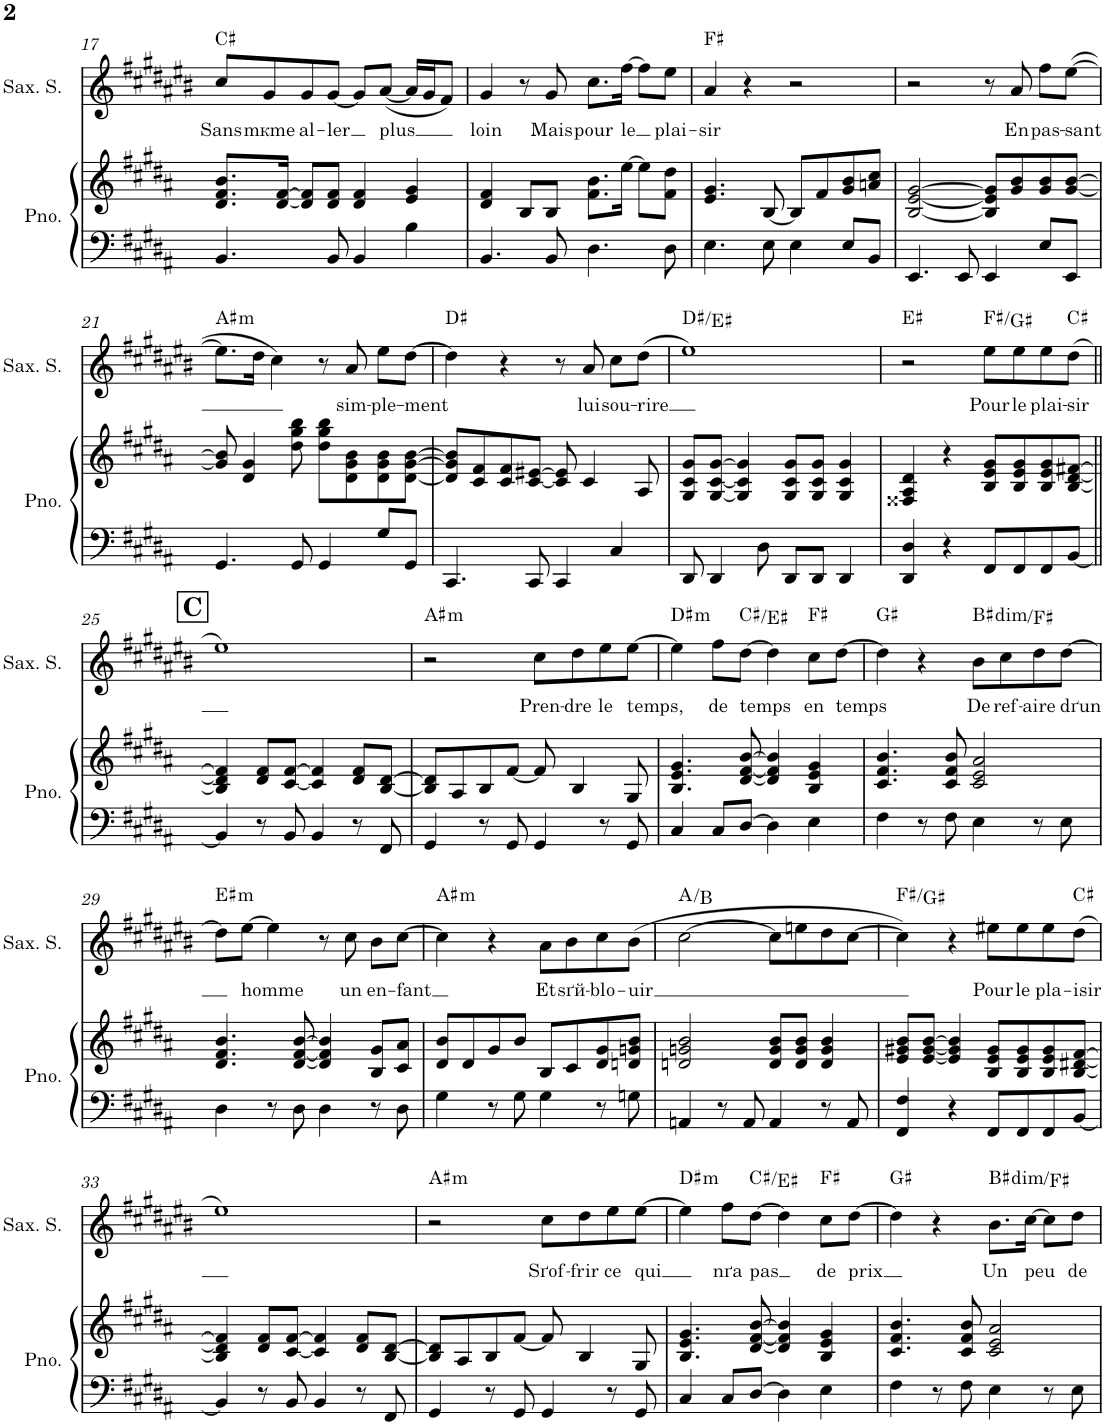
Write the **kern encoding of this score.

**kern	**kern	**kern	**text	**harte
*part2	*part2	*part1	*part1	*part1
*staff3	*staff2	*staff1	*staff1	*
*I"Piano	*	*I"Saxophone Soprano	*	*
*I'Pno.	*	*I'Sax. S.	*	*
!!LO:PB:g=z
*clefF4	*clefG2	*clefG2	*	*
*	*	*Trd1c2	*	*
*k[f#c#g#d#a#]	*k[f#c#g#d#a#]	*k[f#c#g#d#a#e#b#]	*	*
*B:	*B:	*C#:	*	*
*M4/4	*M4/4	*M4/4	*	*
=17	=17	=17	=17	=17
!	!	!	!LO:LY:b	!
4.BB/	8.d#/ 8.f#/ 8.b/L	8cc#/L	Sans	C#:maj
!	!	!	!LO:LY:b	!
.	.	8g#/	mкme	.
.	[16d#/ [16f#/Jk	.	.	.
!	!	!	!LO:LY:b	!
.	8d#/] 8f#/]L	8g#/	al-	.
!	!	!	!LO:LY:b	!
8BB/	8d#/ 8f#/J	[8g#/J	-ler	.
4BB/	4d#/ 4f#/	8g#/L]	.	.
!	!	!	!LO:LY:b	!
.	.	([8a#/J	plus	.
4B\	4e/ 4g#/	16a#/LL]	.	.
.	.	16g#/J	.	.
.	.	8f#/J)	.	.
=18	=18	=18	=18	=18
!	!	!	!LO:LY:b	!
4.BB/	4d#/ 4f#/	4g#/	loin	.
.	8B/L	8r	.	.
!	!	!	!LO:LY:b	!
8BB/	8B/J	8g#/	Mais	.
!	!	!	!LO:LY:b	!
4.D#\	8.f#\ 8.b\L	8.cc#\L	pour	.
!	!	!	!LO:LY:b	!
.	[16ee\Jk	[16ff#\Jk	le	.
.	8ee\L]	8ff#\L]	.	.
!	!	!	!LO:LY:b	!
8D#\	8f#\ 8dd#\J	8ee#\J	plai-	.
=19	=19	=19	=19	=19
!	!	!	!LO:LY:b	!
4.E\	4.e/ 4.g#/	4a#/	-sir	F#:maj
.	.	4r	.	.
8E\	[8B/	.	.	.
4E\	8B/L]	2r	.	.
.	8f#/	.	.	.
8E/L	8g#/ 8b/	.	.	.
8BB/J	8an/ 8cc#/J	.	.	.
=20	=20	=20	=20	=20
4.EE/	[2B/ [2e/ [2g#/	2r	.	.
8EE/	.	.	.	.
4EE/	8B/] 8e/] 8g#/]L	8r	.	.
!	!	!	!LO:LY:b	!
.	8g#/ 8b/	8a#/	En	.
!	!	!	!LO:LY:b	!
8E/L	8g#/ 8b/	8ff#\L	pas-	.
!	!	!	!LO:LY:b	!
8EE/J	[8g#/ [8b/J	([8ee#\J	-sant	.
!!LO:LB:g=z
=21	=21	=21	=21	=21
!	!	!	!	!LO:H:kt=m
4.GG#/	8g#/] 8b/]	8.ee#\L]	.	A#:min
.	4d#/ 4g#/	.	.	.
.	.	16dd#\Jk	.	.
.	.	4cc#\)	.	.
8GG#/	8dd#\ 8gg#\ 8bb\	.	.	.
4GG#/	8dd#\ 8gg#\ 8bb\L	8r	.	.
!	!	!	!LO:LY:b	!
.	8d#\ 8g#\ 8b\	8a#/	sim-	.
!	!	!	!LO:LY:b	!
8G#/L	8d#\ 8g#\ 8b\	8ee#\L	-ple-	.
!	!	!	!LO:LY:b	!
8GG#/J	[8d#\ [8g#\ [8b\J	[8dd#\J	-ment	.
=22	=22	=22	=22	=22
4.CC#/	8d#/] 8g#/] 8b/]L	4dd#\]	.	D#:maj
.	8c#/ 8f#/	.	.	.
.	8c#/ 8f#/	4r	.	.
8CC#/	[8c#/ [8e#X/J	.	.	.
4CC#/	8c#/] 8e#/]	8r	.	.
!	!	!	!LO:LY:b	!
.	4c#/	8a#/	lui	.
!	!	!	!LO:LY:b	!
4C#/	.	8cc#\L	sou-	.
!	!	!	!LO:LY:b	!
.	8A#/	(8dd#\J	-rire	.
=23	=23	=23	=23	=23
8DD#/	8G#/ 8c#/ 8g#/L	1ee#)	.	D#:maj/2
4DD#/	[8G#/ [8c#/ [8g#/J	.	.	.
.	4G#/] 4c#/] 4g#/]	.	.	.
8D#\	.	.	.	.
8DD#/L	8G#/ 8c#/ 8g#/L	.	.	.
8DD#/J	8G#/ 8c#/ 8g#/J	.	.	.
4DD#/	4G#/ 4c#/ 4g#/	.	.	.
=24	=24	=24	=24	=24
4DD#/ 4D#/	4F##X/ 4A#/ 4d#/	2r	.	E#:maj
4r	4r	.	.	.
!	!	!	!LO:LY:b	!
8FF#/L	8B/ 8e/ 8g#/L	8ee#\L	Pour	F#:maj/2
!	!	!	!LO:LY:b	!
8FF#/	8B/ 8e/ 8g#/	8ee#\	le	.
!	!	!	!LO:LY:b	!
8FF#/	8B/ 8e/ 8g#/	8ee#\	plai-	.
!	!	!	!LO:LY:b	!
[8BB/J	[8B/ [8d#/ [8f#X/J	(8dd#\J	-sir	C#:maj
!!LO:LB:g=z
!!LO:REH:place=s1:a:B:cj:fs=14:t=C
=25||	=25||	=25||	=25||	=25||
4BB/]	4B/] 4d#/] 4f#/]	1ee#)	.	.
8r	8d#/ 8f#/L	.	.	.
8BB/	[8c#/ [8f#/J	.	.	.
4BB/	4c#/] 4f#/]	.	.	.
8r	8d#/ 8f#/L	.	.	.
8FF#/	[8B/ [8d#/J	.	.	.
=26	=26	=26	=26	=26
!	!	!	!	!LO:H:kt=m
4GG#/	8B/] 8d#/]L	2r	.	A#:min
.	8A#/	.	.	.
8r	8B/	.	.	.
8GG#/	[8f#/J	.	.	.
!	!	!	!LO:LY:b	!
4GG#/	8f#/]	8cc#\L	Pren-	.
!	!	!	!LO:LY:b	!
.	4B/	8dd#\	-dre	.
!	!	!	!LO:LY:b	!
8r	.	8ee#\	le	.
!	!	!	!LO:LY:b	!
8GG#/	8G#/	[8ee#\J	temps,	.
=27	=27	=27	=27	=27
!	!	!	!	!LO:H:kt=m
4C#/	4.B/ 4.e/ 4.g#/	4ee#\]	.	D#:min
!	!	!	!LO:LY:b	!
8C#/L	.	8ff#\L	de	.
!	!	!	!LO:LY:b	!
[8D#/J	[8d#/ [8f#/ [8b/	[8dd#\J	temps	C#:maj/3
4D#\]	4d#/] 4f#/] 4b/]	4dd#\]	.	.
!	!	!	!LO:LY:b	!
4E\	4B/ 4e/ 4g#/	8cc#\L	en	F#:maj
!	!	!	!LO:LY:b	!
.	.	[8dd#\J	temps	.
=28	=28	=28	=28	=28
4F#\	4.c#/ 4.f#/ 4.b/	4dd#\]	.	G#:maj
8r	.	4r	.	.
8F#\	8c#/ 8f#/ 8b/	.	.	.
!	!	!	!LO:LY:b	!LO:H:kt=dim
4E\	2c#/ 2e/ 2a#/	8b#\L	De	B#:dim/b5
!	!	!	!LO:LY:b	!
.	.	8cc#\	ref-	.
!	!	!	!LO:LY:b	!
8r	.	8dd#\	-aire	.
!	!	!	!LO:LY:b	!
8E\	.	[8dd#\J	dґun	.
!!LO:LB:g=z
=29	=29	=29	=29	=29
!	!	!	!	!LO:H:kt=m
4D#\	4.d#/ 4.f#/ 4.b/	8dd#\L]	.	E#:min
!	!	!	!LO:LY:b	!
.	.	[8ee#\J	homme	.
8r	.	4ee#\]	.	.
8D#\	[8d#/ [8f#/ [8b/	.	.	.
4D#\	4d#/] 4f#/] 4b/]	8r	.	.
!	!	!	!LO:LY:b	!
.	.	8cc#\	un	.
!	!	!	!LO:LY:b	!
8r	8B/ 8g#/L	8b#\L	en-	.
!	!	!	!LO:LY:b	!
8D#\	8c#/ 8a#/J	[8cc#\J	-fant	.
=30	=30	=30	=30	=30
!	!	!	!	!LO:H:kt=m
4G#\	8d#/ 8b/L	4cc#\]	.	A#:min
.	8d#/	.	.	.
8r	8g#/	4r	.	.
8G#\	8b/J	.	.	.
!	!	!	!LO:LY:b	!
4G#\	8B/L	8a#\L	Et	.
!	!	!	!LO:LY:b	!
.	8c#/	8b#\	sґй-	.
!	!	!	!LO:LY:b	!
8r	8d#/ 8g#/	8cc#\	-blo-	.
!	!	!	!LO:LY:b	!
8Gn\	8dn/ 8gn/ 8b/J	(8b#\J	-uir	.
=31	=31	=31	=31	=31
4AAn/	2dn/ 2gn/ 2b/	[2cc#\	.	A:maj/2
8r	.	.	.	.
8AA/	.	.	.	.
4AA/	8d/ 8g/ 8b/L	8cc#\L]	.	.
.	8d/ 8g/ 8b/J	8een\	.	.
8r	4d/ 4g/ 4b/	8dd#\	.	.
8AA/	.	[8cc#\J	.	.
=32	=32	=32	=32	=32
4FF#/ 4F#/	8e/ 8g#X/ 8b/L	4cc#\])	.	F#:maj/2
.	[8e/ [8g#/ [8b/J	.	.	.
4r	4e/] 4g#/] 4b/]	4r	.	.
!	!	!	!LO:LY:b	!
8FF#/L	8B/ 8e/ 8g#/L	8ee#X\L	Pour	.
!	!	!	!LO:LY:b	!
8FF#/	8B/ 8e/ 8g#/	8ee#\	le	.
!	!	!	!LO:LY:b	!
8FF#/	8B/ 8e/ 8g#/	8ee#\	pla-	.
!	!	!	!LO:LY:b	!
[8BB/J	[8B/ [8d#X/ [8f#/J	(8dd#\J	-isir	C#:maj
!!LO:LB:g=z
=33	=33	=33	=33	=33
4BB/]	4B/] 4d#/] 4f#/]	1ee#)	.	.
8r	8d#/ 8f#/L	.	.	.
8BB/	[8c#/ [8f#/J	.	.	.
4BB/	4c#/] 4f#/]	.	.	.
8r	8d#/ 8f#/L	.	.	.
8FF#/	[8B/ [8d#/J	.	.	.
=34	=34	=34	=34	=34
!	!	!	!	!LO:H:kt=m
4GG#/	8B/] 8d#/]L	2r	.	A#:min
.	8A#/	.	.	.
8r	8B/	.	.	.
8GG#/	[8f#/J	.	.	.
!	!	!	!LO:LY:b	!
4GG#/	8f#/]	8cc#\L	Sґof-	.
!	!	!	!LO:LY:b	!
.	4B/	8dd#\	-frir	.
!	!	!	!LO:LY:b	!
8r	.	8ee#\	ce	.
!	!	!	!LO:LY:b	!
8GG#/	8G#/	[8ee#\J	qui	.
=35	=35	=35	=35	=35
!	!	!	!	!LO:H:kt=m
4C#/	4.B/ 4.e/ 4.g#/	4ee#\]	.	D#:min
!	!	!	!LO:LY:b	!
8C#/L	.	8ff#\L	nґa	.
!	!	!	!LO:LY:b	!
[8D#/J	[8d#/ [8f#/ [8b/	[8dd#\J	pas	C#:maj/3
4D#\]	4d#/] 4f#/] 4b/]	4dd#\]	.	.
!	!	!	!LO:LY:b	!
4E\	4B/ 4e/ 4g#/	8cc#\L	de	F#:maj
!	!	!	!LO:LY:b	!
.	.	[8dd#\J	prix	.
=36	=36	=36	=36	=36
4F#\	4.c#/ 4.f#/ 4.b/	4dd#\]	.	G#:maj
8r	.	4r	.	.
8F#\	8c#/ 8f#/ 8b/	.	.	.
!	!	!	!LO:LY:b	!LO:H:kt=dim
4E\	2c#/ 2e/ 2a#/	8.b#\L	Un	B#:dim/b5
!	!	!	!LO:LY:b	!
.	.	[16cc#\Jk	peu	.
8r	.	8cc#\L]	.	.
!	!	!	!LO:LY:b	!
8E\	.	8dd#\J	de	.
=	=	=	=	=
*-	*-	*-	*-	*-
